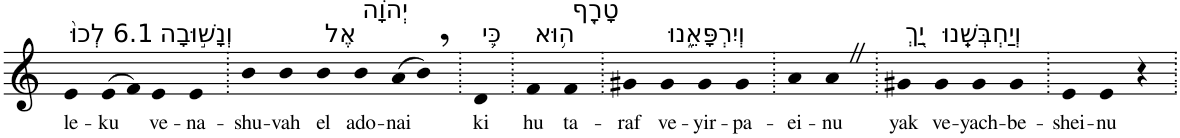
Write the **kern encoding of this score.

**kern	**text
*part1	*part1
*staff1	*staff1
*I"Piano	*
*I'Pno	*
*clefG2	*
*k[]	*
=1	=1
!LO:TX:a:t=6.1 לְכוּ֙	!
!	!LO:LY:b
4e	le-
!	!LO:LY:b
(>8e	-ku
8f)	.
!LO:TX:a:t=וְנָשׁ֣וּבָה	!
!	!LO:LY:b
4e	ve-
!	!LO:LY:b
4e	-na-
=2.	=2.
!	!LO:LY:b
4b	-shu-
!	!LO:LY:b
4b	-vah
!LO:TX:a:t=אֶל	!
!	!LO:LY:b
4b	el
!LO:TX:a:t=יְהוָ֔ה	!
!	!LO:LY:b
4b	ado-
!	!LO:LY:b
(>8a	-nai
8b,)	.
=3.	=3.
!LO:TX:a:t=כִּ֛י	!
!	!LO:LY:b
4d	ki
=4.	=4.
!LO:TX:a:t=ה֥וּא	!
!	!LO:LY:b
4f	hu
!LO:TX:a:t=טָרָ֖ף	!
!	!LO:LY:b
4f	ta-
=5.	=5.
!	!LO:LY:b
4g#X	-raf
!LO:TX:a:t=וְיִרְפָּאֵ֑נוּ	!
!	!LO:LY:b
4g#	ve-
!	!LO:LY:b
4g#	-yir-
!	!LO:LY:b
4g#	-pa-
=6.	=6.
!	!LO:LY:b
4a	-ei-
!	!LO:LY:b
4aZ	-nu
=7.	=7.
!LO:TX:a:t=יַ֖ךְ	!
!	!LO:LY:b
4g#X	yak
!LO:TX:a:t=וְיַחְבְּשֵֽׁנוּ	!
!	!LO:LY:b
4g#	ve-
!	!LO:LY:b
4g#	-yach-
!	!LO:LY:b
4g#	-be-
=8.	=8.
!	!LO:LY:b
4e	-shei-
!	!LO:LY:b
4e	-nu
4r	.
=.	=.
*-	*-
